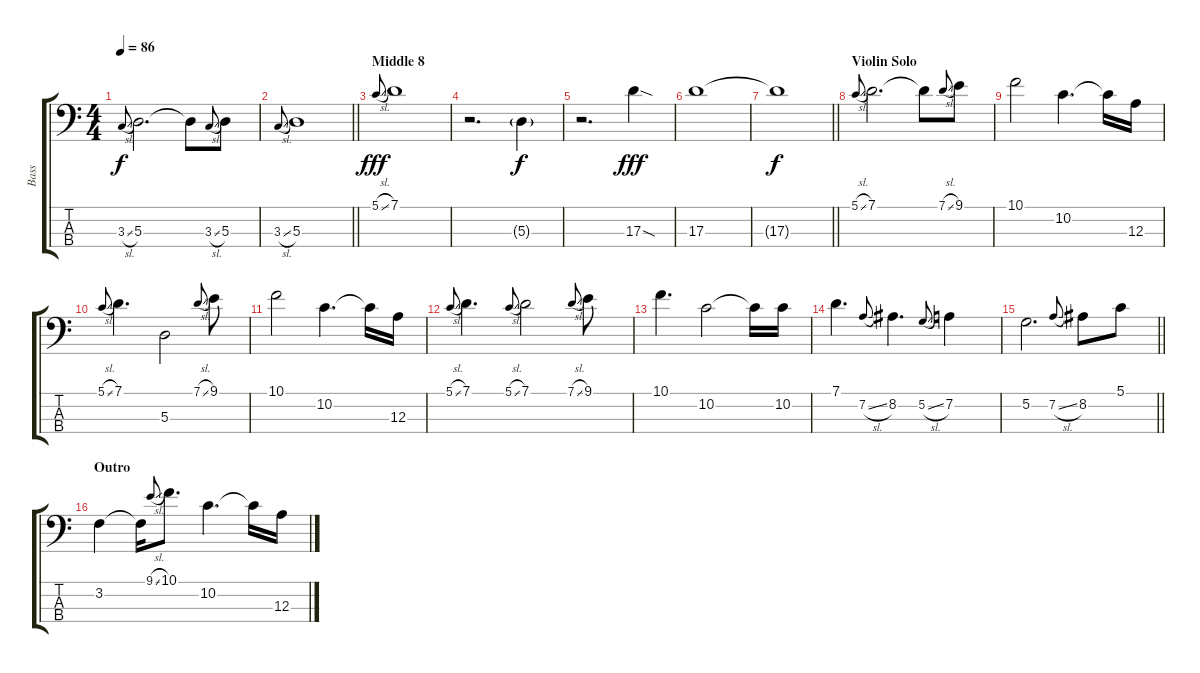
\track ("Bass" "Bass") {instrument fretlessbass}
\staff {score tabs}
\tuning (G2 D2 A1 E1) {hide}
\ts (4 4)
\tempo 86
\clef f4
\ks c
3.3{sl}.8{gr onbeat dy f} 5.3.2{d} 5.3{t}.8 3.3{sl}.8{gr onbeat} 5.3.8 |
\barLineRight lightlight
3.3{sl}.8{gr onbeat} 5.3.1 |
\section ("" "Middle 8")
5.1{sl}.8{gr onbeat dy fff} 7.1.1 |
r.2{d} 5.3{g}.4{dy f} |
r.2{d} 17.3{sod}.4{dy fff} |
17.3.1 |
\barLineRight lightlight
17.3{t}.1{dy f} |
\section ("" "Violin Solo")
5.1{sl}.8{gr onbeat} 7.1.2{d} 7.1{t}.8 7.1{sl}.8{gr onbeat} 9.1.8 |
10.1.2 10.2.4{d} 10.2{t}.16 12.3.16 |
5.1{sl}.8{gr onbeat} 7.1.4{d} 5.3.2 7.1{sl}.8{gr onbeat} 9.1.8 |
10.1.2 10.2.4{d} 10.2{t}.16 12.3.16 |
5.1{sl}.8{gr onbeat} 7.1.4{d} 5.1{sl}.8{gr onbeat} 7.1.2 7.1{sl}.8{gr onbeat} 9.1.8 |
10.1.4{d} 10.2.2 10.2{t}.16 10.2.16 |
7.1.4{d} 7.2{sl}.8{gr onbeat} 8.2.4{d} 5.2{sl}.8{gr onbeat} 7.2.4 |
\barLineRight lightlight
5.2.2{d} 7.2{sl}.8{gr onbeat} 8.2.8 5.1.8 |
\section ("" "Outro")
3.2.4 3.2{t}.16 9.1{sl}.8{gr onbeat} 10.1.8{d} 10.2.4{d} 10.2{t}.16 12.3.16
